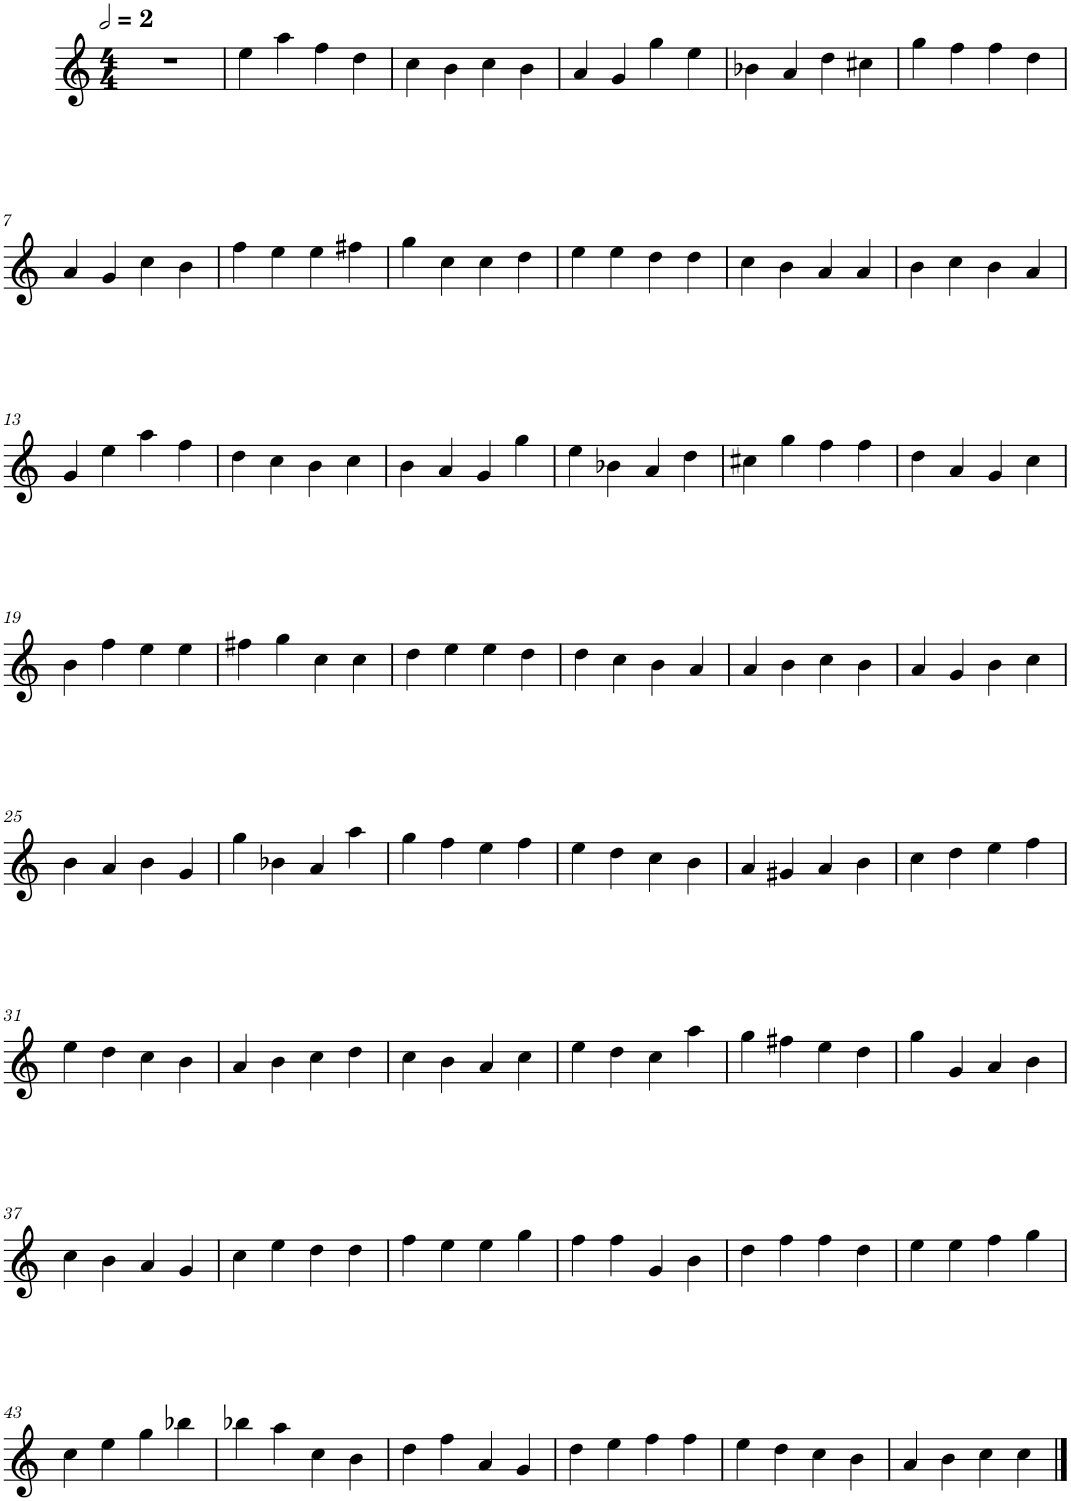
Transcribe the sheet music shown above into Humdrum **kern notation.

**kern
*part1
*staff1
*I"Violines
*I'Vlns.
*clefG2
*k[]
*M4/4
*MM4
=1
1r
=2
4ee\
4aa\
4ff\
4dd\
=3
4cc\
4b\
4cc\
4b\
=4
4a/
4g/
4gg\
4ee\
=5
4b-X\
4a/
4dd\
4cc#X\
=6
4gg\
4ff\
4ff\
4dd\
!!LO:LB:g=z
=7
4a/
4g/
4cc\
4b\
=8
4ff\
4ee\
4ee\
4ff#X\
=9
4gg\
4cc\
4cc\
4dd\
=10
4ee\
4ee\
4dd\
4dd\
=11
4cc\
4b\
4a/
4a/
=12
4b\
4cc\
4b\
4a/
!!LO:LB:g=z
=13
4g/
4ee\
4aa\
4ff\
=14
4dd\
4cc\
4b\
4cc\
=15
4b\
4a/
4g/
4gg\
=16
4ee\
4b-X\
4a/
4dd\
=17
4cc#X\
4gg\
4ff\
4ff\
=18
4dd\
4a/
4g/
4cc\
!!LO:LB:g=z
=19
4b\
4ff\
4ee\
4ee\
=20
4ff#X\
4gg\
4cc\
4cc\
=21
4dd\
4ee\
4ee\
4dd\
=22
4dd\
4cc\
4b\
4a/
=23
4a/
4b\
4cc\
4b\
=24
4a/
4g/
4b\
4cc\
!!LO:LB:g=z
=25
4b\
4a/
4b\
4g/
=26
4gg\
4b-X\
4a/
4aa\
=27
4gg\
4ff\
4ee\
4ff\
=28
4ee\
4dd\
4cc\
4b\
=29
4a/
4g#X/
4a/
4b\
=30
4cc\
4dd\
4ee\
4ff\
!!LO:LB:g=z
=31
4ee\
4dd\
4cc\
4b\
=32
4a/
4b\
4cc\
4dd\
=33
4cc\
4b\
4a/
4cc\
=34
4ee\
4dd\
4cc\
4aa\
=35
4gg\
4ff#X\
4ee\
4dd\
=36
4gg\
4g/
4a/
4b\
!!LO:LB:g=z
=37
4cc\
4b\
4a/
4g/
=38
4cc\
4ee\
4dd\
4dd\
=39
4ff\
4ee\
4ee\
4gg\
=40
4ff\
4ff\
4g/
4b\
=41
4dd\
4ff\
4ff\
4dd\
=42
4ee\
4ee\
4ff\
4gg\
!!LO:LB:g=z
=43
4cc\
4ee\
4gg\
4bb-X\
=44
4bb-X\
4aa\
4cc\
4b\
=45
4dd\
4ff\
4a/
4g/
=46
4dd\
4ee\
4ff\
4ff\
=47
4ee\
4dd\
4cc\
4b\
=48
4a/
4b\
4cc\
4cc\
==
*-
